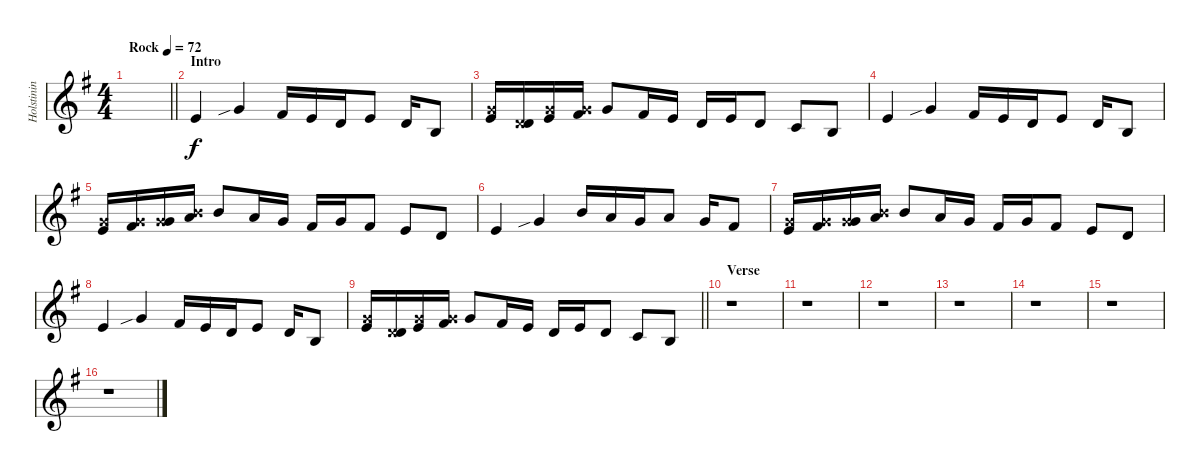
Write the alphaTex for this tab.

\track ("Holstinin" "Holstinin") {instrument distortionguitar}
\staff {score}
\tuning (E4 B3 G3 D3 A2 E2) {hide}
\ts (4 4)
\tempo (72 "Rock")
\clef g2
\barLineRight lightlight
\ks eminor
|
\section ("" "Intro")
2.4.4 5.4{sib}.4 4.4{pm}.16 2.4{pm}.16 5.5{pm}.16 2.4.8 5.5{pm}.16 2.5.8 |
(0.3{x} 2.4{pm}).16 (0.4{x} 5.5{pm}).16 (0.3{x} 2.4{pm}).16 (0.3{x} 4.4{pm}).16 5.4.8 4.4{pm}.16 2.4{pm}.16 5.5{pm}.16 2.4{pm}.16 5.5.8 3.5.8 2.5.8 |
2.4.4 5.4{sib}.4 4.4{pm}.16 2.4{pm}.16 5.5{pm}.16 2.4.8 5.5{pm}.16 2.5.8 |
(0.3{x} 2.4{pm}).16 (0.3{x} 4.4{pm}).16 (0.3{x} 5.4{pm}).16 (0.2{x} 2.3{pm}).16 4.3.8 2.3{pm}.16 5.4{pm}.16 4.4{pm}.16 5.4{pm}.16 4.4.8 2.4.8 5.5.8 |
2.4.4 5.4{sib}.4 4.3{pm}.16 2.3{pm}.16 5.4{pm}.16 2.3.8 5.4{pm}.16 4.4.8 |
(0.3{x} 2.4{pm}).16 (0.3{x} 4.4{pm}).16 (0.3{x} 5.4{pm}).16 (0.2{x} 2.3{pm}).16 4.3.8 2.3{pm}.16 5.4{pm}.16 4.4{pm}.16 5.4{pm}.16 4.4.8 2.4.8 5.5.8 |
2.4.4 5.4{sib}.4 4.4{pm}.16 2.4{pm}.16 5.5{pm}.16 2.4.8 5.5{pm}.16 2.5.8 |
\barLineRight lightlight
(0.3{x} 2.4{pm}).16 (0.4{x} 5.5{pm}).16 (0.3{x} 2.4{pm}).16 (0.3{x} 4.4{pm}).16 5.4.8 4.4{pm}.16 2.4{pm}.16 5.5{pm}.16 2.4{pm}.16 5.5.8 3.5.8 2.5.8 |
\section ("" "Verse")
r.1 |
r.1 |
r.1 |
r.1 |
r.1 |
r.1 |
r.1
